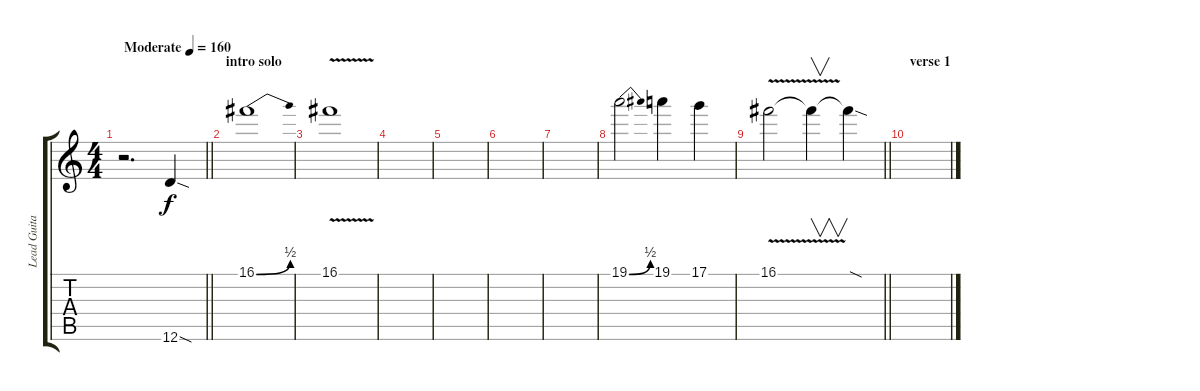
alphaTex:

\track ("Lead Guitar 2" "Lead Guita") {instrument overdrivenguitar}
\staff {score tabs}
\tuning (D4 A3 F3 C3 G2 D2) {hide}
\ts (4 4)
\tempo (160 "Moderate")
\clef g2
\barLineRight lightlight
\ks c
r.2{d dy f instrument overdrivenguitar} 12.6{sod}.4{volume 16} |
\section ("" "intro solo")
16.1{be (bend 0 0 60 2)}.1 |
16.1{v}.1 |
|
|
|
|
19.1{be (bend 0 0 60 2)}.2 19.1.4 17.1.4 |
\barLineRight lightlight
16.1{v}.2 16.1{t}.4{v} 16.1{sod t}.4 |
\section ("" "verse 1")
